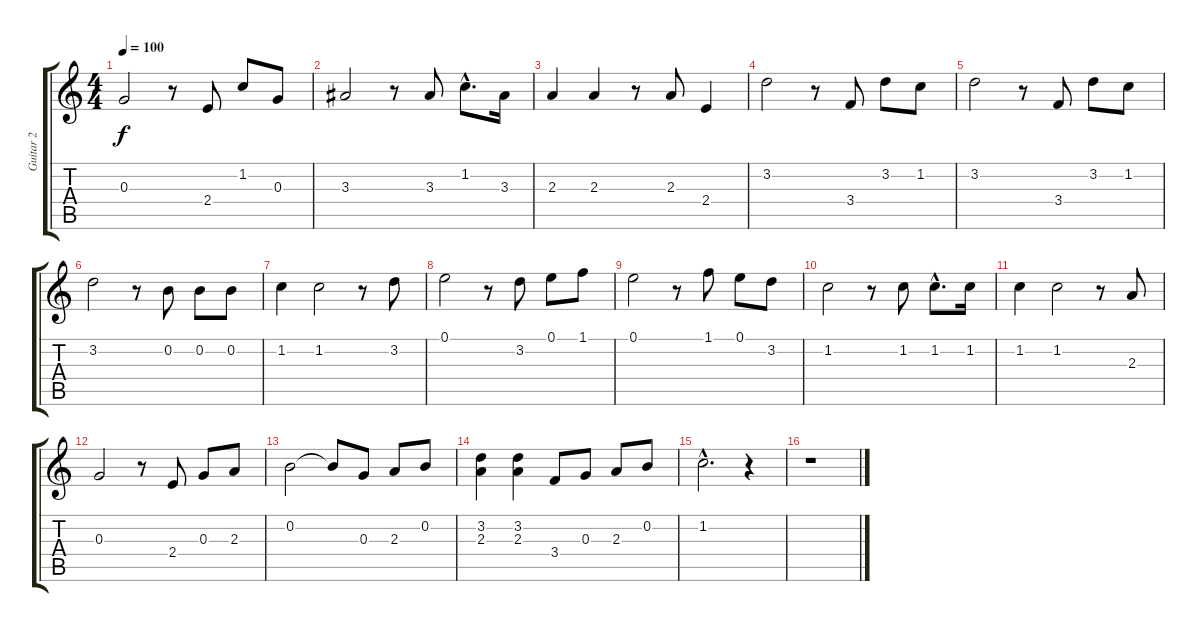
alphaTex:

\track ("Guitar 2" "Guitar 2") {instrument acousticguitarnylon}
\staff {score tabs}
\tuning (E4 B3 G3 D3 A2 E2) {hide}
\ts (4 4)
\tempo 100
\clef g2
\ks c
0.3.2{dy f} r.8 2.4.8 1.2.8 0.3.8 |
3.3.2 r.8 3.3.8 1.2{hac}.8{d} 3.3.16 |
2.3.4 2.3.4 r.8 2.3.8 2.4.4 |
3.2.2 r.8 3.4.8 3.2.8 1.2.8 |
3.2.2 r.8 3.4.8 3.2.8 1.2.8 |
3.2.2 r.8 0.2.8 0.2.8 0.2.8 |
1.2.4 1.2.2 r.8 3.2.8 |
0.1.2 r.8 3.2.8 0.1.8 1.1.8 |
0.1.2 r.8 1.1.8 0.1.8 3.2.8 |
1.2.2 r.8 1.2.8 1.2{hac}.8{d} 1.2.16 |
1.2.4 1.2.2 r.8 2.3.8 |
0.3.2 r.8 2.4.8 0.3.8 2.3.8 |
0.2.2 0.2{t}.8 0.3.8 2.3.8 0.2.8 |
(3.2 2.3).4 (3.2 2.3).4 3.4.8 0.3.8 2.3.8 0.2.8 |
1.2{hac}.2{d} r.4 |
r.1
